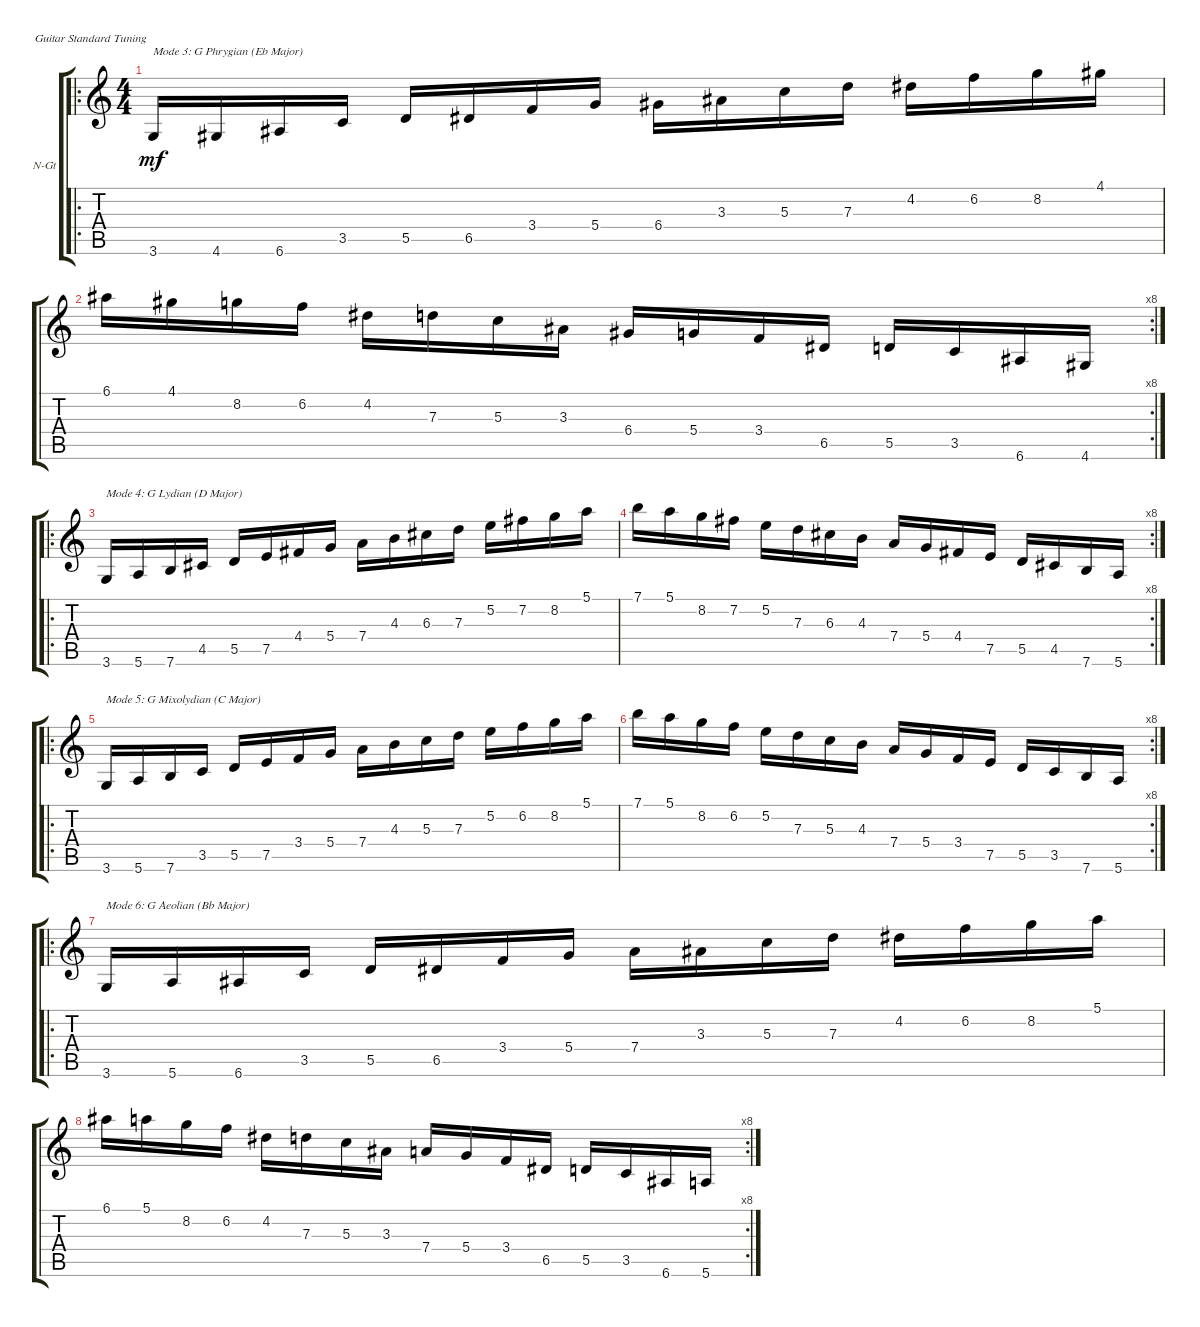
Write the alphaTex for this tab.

\defaultSystemsLayout 4
\bracketExtendMode groupsimilarinstruments
\firstSystemTrackNameOrientation horizontal
\otherSystemsTrackNameOrientation horizontal
\track ("Nylon Guitar" "N-Gt") {instrument acousticguitarnylon}
\staff {score tabs}
\tuning (E4 B3 G3 D3 A2 E2)
\ro
\ts (4 4)
\tempo (125 hide)
\clef g2
\ks c
3.6.16{txt "Mode 3: G Phrygian (Eb Major)" dy mf} 4.6.16 6.6.16 3.5.16 5.5.16 6.5.16 3.4.16 5.4.16 6.4.16 3.3.16 5.3.16 7.3.16 4.2.16 6.2.16 8.2.16 4.1.16 |
\rc 8
6.1.16 4.1.16 8.2.16 6.2.16 4.2.16 7.3.16 5.3.16 3.3.16 6.4.16 5.4.16 3.4.16 6.5.16 5.5.16 3.5.16 6.6.16 4.6.16 |
\ro
3.6.16{txt "Mode 4: G Lydian (D Major)"} 5.6.16 7.6.16 4.5.16 5.5.16 7.5.16 4.4.16 5.4.16 7.4.16 4.3.16 6.3.16 7.3.16 5.2.16 7.2.16 8.2.16 5.1.16 |
\rc 8
7.1.16 5.1.16 8.2.16 7.2.16 5.2.16 7.3.16 6.3.16 4.3.16 7.4.16 5.4.16 4.4.16 7.5.16 5.5.16 4.5.16 7.6.16 5.6.16 |
\ro
3.6.16{txt "Mode 5: G Mixolydian (C Major)"} 5.6.16 7.6.16 3.5.16 5.5.16 7.5.16 3.4.16 5.4.16 7.4.16 4.3.16 5.3.16 7.3.16 5.2.16 6.2.16 8.2.16 5.1.16 |
\rc 8
7.1.16 5.1.16 8.2.16 6.2.16 5.2.16 7.3.16 5.3.16 4.3.16 7.4.16 5.4.16 3.4.16 7.5.16 5.5.16 3.5.16 7.6.16 5.6.16 |
\ro
3.6.16{txt "Mode 6: G Aeolian (Bb Major)"} 5.6.16 6.6.16 3.5.16 5.5.16 6.5.16 3.4.16 5.4.16 7.4.16 3.3.16 5.3.16 7.3.16 4.2.16 6.2.16 8.2.16 5.1.16 |
\rc 8
6.1.16 5.1.16 8.2.16 6.2.16 4.2.16 7.3.16 5.3.16 3.3.16 7.4.16 5.4.16 3.4.16 6.5.16 5.5.16 3.5.16 6.6.16 5.6.16
